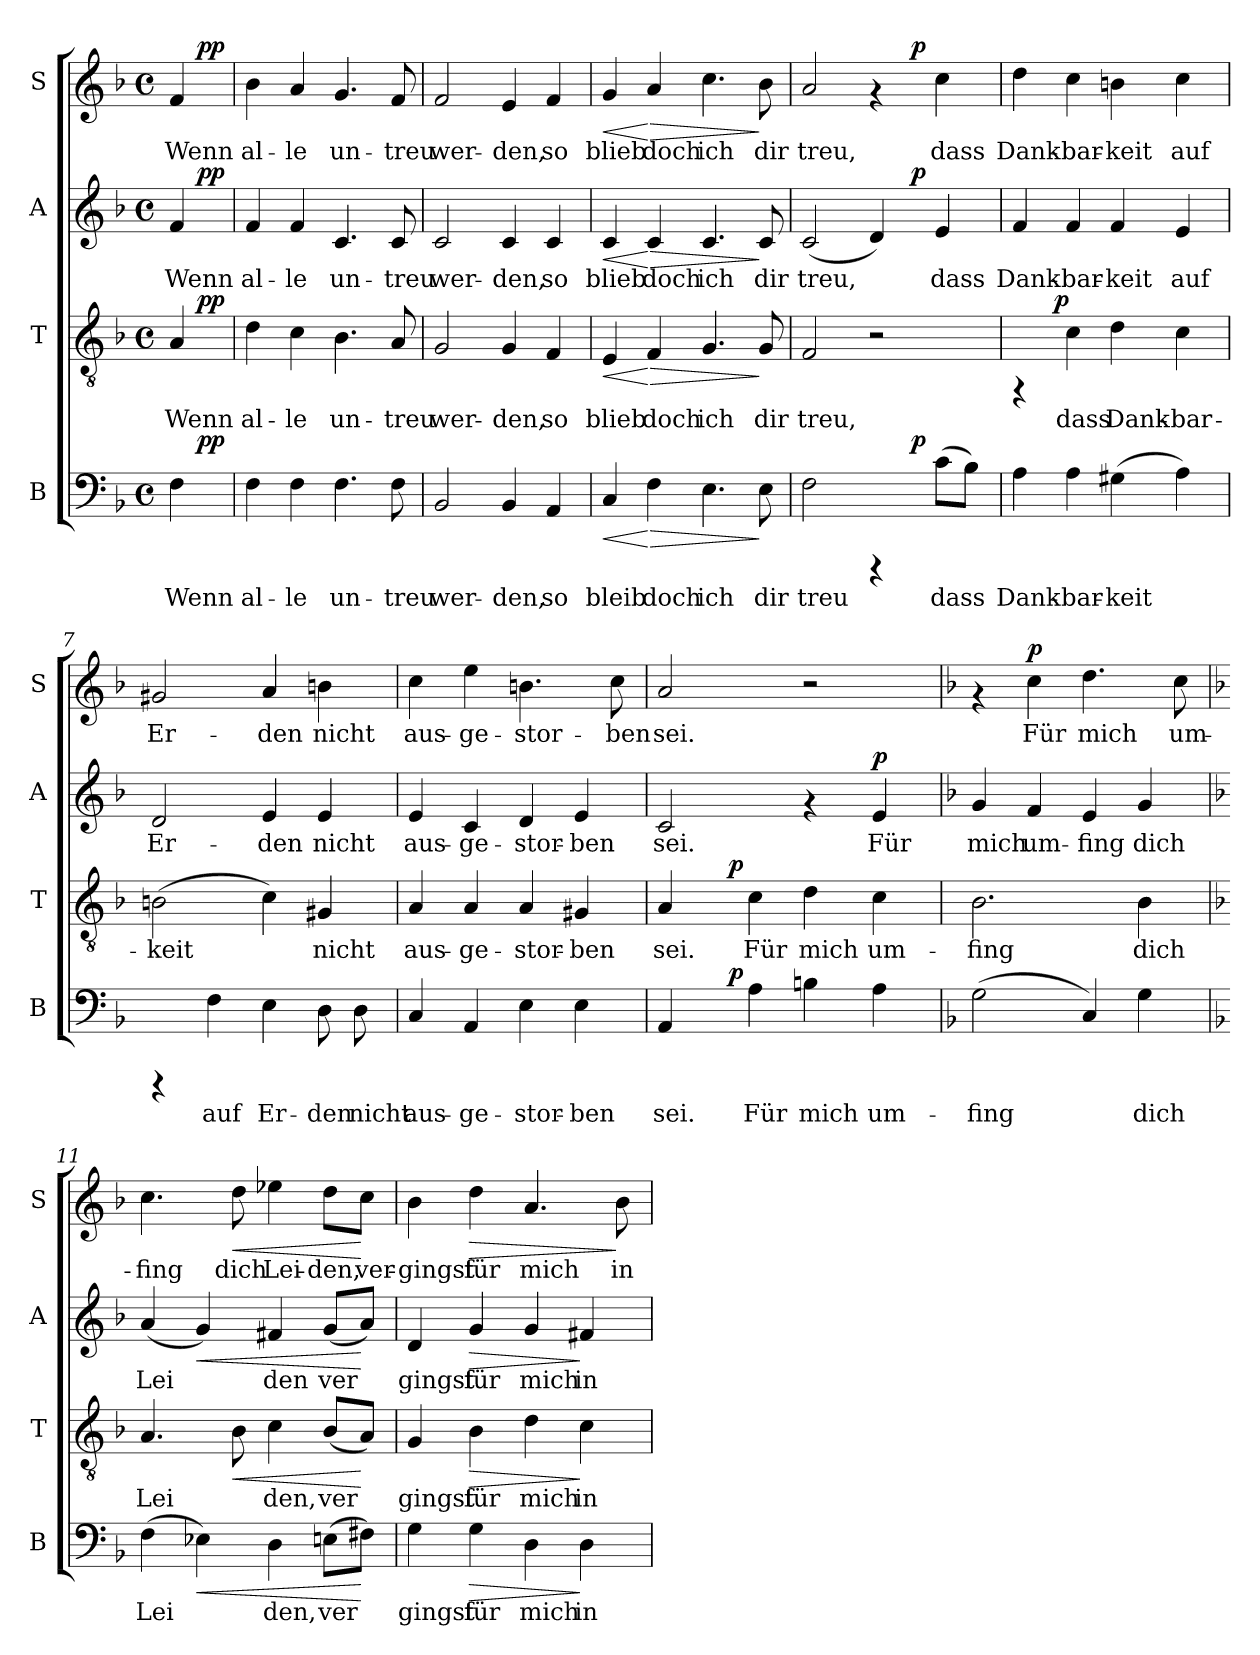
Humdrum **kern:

**kern	**text	**dynam	**kern	**text	**dynam	**kern	**text	**dynam	**kern	**text	**dynam
*part4	*part4	*part4	*part3	*part3	*part3	*part2	*part2	*part2	*part1	*part1	*part1
*staff4	*staff4	*staff4	*staff3	*staff3	*staff3	*staff2	*staff2	*staff2	*staff1	*staff1	*staff1
*I"B	*	*	*I"T	*	*	*I"A	*	*	*I"S	*	*
*I'B	*	*	*I'T	*	*	*I'A	*	*	*I'S	*	*
!!LO:PB:g=z
*stria5	*	*	*stria5	*	*	*stria5	*	*	*stria5	*	*
*clefF4	*	*	*clefGv2	*	*	*clefG2	*	*	*clefG2	*	*
*k[b-]	*	*	*k[b-]	*	*	*k[b-]	*	*	*k[b-]	*	*
*F:	*	*	*F:	*	*	*F:	*	*	*F:	*	*
*M4/4	*	*	*M4/4	*	*	*M4/4	*	*	*M4/4	*	*
*met(c)	*	*	*met(c)	*	*	*met(c)	*	*	*met(c)	*	*
=1	=1	=1	=1	=1	=1	=1	=1	=1	=1	=1	=1
!	!LO:LY:b:cj	!	!	!LO:LY:b:cj	!	!	!LO:LY:b:cj	!	!	!LO:LY:b:cj	!
*^	*	*	*^	*	*	*^	*	*	*^	*	*
4F\	16..ryy	Wenn	.	4A/	16..ryy	Wenn	.	4f/	16..ryy	Wenn	.	4f/	16..ryy	Wenn	.
!	!	!	!LO:DY:a	!	!	!	!LO:DY:a	!	!	!	!LO:DY:a	!	!	!	!LO:DY:a
.	8ryy	.	pp	.	8ryy	.	pp	.	8ryy	.	pp	.	8ryy	.	pp
.	64ryy	.	.	.	64ryy	.	.	.	64ryy	.	.	.	64ryy	.	.
=2	=2	=2	=2	=2	=2	=2	=2	=2	=2	=2	=2	=2	=2	=2	=2
!	!	!LO:LY:b:cj	!	!	!	!LO:LY:b:cj	!	!	!	!LO:LY:b:cj	!	!	!	!LO:LY:b:cj	!
*v	*v	*	*	*	*	*	*	*v	*v	*	*	*v	*v	*	*
*	*	*	*v	*v	*	*	*	*	*	*	*	*
4F\	al-	.	4d\	al-	.	4f/	al-	.	4b-\	al-	.
!	!LO:LY:b:cj	!	!	!LO:LY:b:cj	!	!	!LO:LY:b:cj	!	!	!LO:LY:b:cj	!
4F\	-le	.	4c\	-le	.	4f/	-le	.	4a/	-le	.
!	!LO:LY:b:cj	!	!	!LO:LY:b:cj	!	!	!LO:LY:b:cj	!	!	!LO:LY:b:cj	!
4.F\	un-	.	4.B-\	un-	.	4.c/	un-	.	4.g/	un-	.
!	!LO:LY:b:cj	!	!	!LO:LY:b:cj	!	!	!LO:LY:b:cj	!	!	!LO:LY:b:cj	!
8F\	-treu	.	8A/	-treu	.	8c/	-treu	.	8f/	-treu	.
=3	=3	=3	=3	=3	=3	=3	=3	=3	=3	=3	=3
!	!LO:LY:b:cj	!	!	!LO:LY:b:cj	!	!	!LO:LY:b:cj	!	!	!LO:LY:b:cj	!
2BB-/	wer-	.	2G/	wer-	.	2c/	wer-	.	2f/	wer-	.
!	!LO:LY:b:cj	!	!	!LO:LY:b:cj	!	!	!LO:LY:b:cj	!	!	!LO:LY:b:cj	!
4BB-/	-den,	.	4G/	-den,	.	4c/	-den,	.	4e/	-den,	.
!	!LO:LY:b:cj	!	!	!LO:LY:b:cj	!	!	!LO:LY:b:cj	!	!	!LO:LY:b:cj	!
4AA/	so	.	4F/	so	.	4c/	so	.	4f/	so	.
=4	=4	=4	=4	=4	=4	=4	=4	=4	=4	=4	=4
!	!LO:LY:b:cj	!LO:HP:b	!	!LO:LY:b:cj	!LO:HP:b	!	!LO:LY:b:cj	!LO:HP:b	!	!LO:LY:b:cj	!LO:HP:b
4C/	bleib	<	4E/	blieb	<	4c/	blieb	<	4g/	blieb	<
!	!LO:LY:b:cj	!LO:HP:n=1:b	!	!LO:LY:b:cj	!LO:HP:n=1:b	!	!LO:LY:b:cj	!LO:HP:n=1:b	!	!LO:LY:b:cj	!LO:HP:n=1:b
4F\	doch	[ >	4F/	doch	[ >	4c/	doch	[ >	4a/	doch	[ >
!	!LO:LY:b:cj	!	!	!LO:LY:b:cj	!	!	!LO:LY:b:cj	!	!	!LO:LY:b:cj	!
4.E\	ich	.	4.G/	ich	.	4.c/	ich	.	4.cc\	ich	.
!	!LO:LY:b:cj	!	!	!LO:LY:b:cj	!	!	!LO:LY:b:cj	!	!	!LO:LY:b:cj	!
8E\	dir	]	8G/	dir	]	8c/	dir	]	8b-\	dir	]
=5	=5	=5	=5	=5	=5	=5	=5	=5	=5	=5	=5
!	!LO:LY:b:cj	!	!	!LO:LY:b:cj	!	!	!LO:LY:b:cj	!	!	!LO:LY:b:cj	!
*^	*	*	*	*	*	*^	*	*	*^	*	*
2F\	2ryy	treu	.	2F/	treu,	.	(<2c/	2ryy	treu,	.	2a/	2ryy	treu,	.
!	!	!	!	!	!	!	!	!	!LO:LY:b:cj	!	!	!	!	!
4rCCC	8ryy	.	.	2r	.	.	4d/)	8ryy	.	.	4rf	8ryy	.	.
.	32ryy	.	.	.	.	.	.	32ryy	.	.	.	32ryy	.	.
!	!	!	!LO:DY:a	!	!	!	!	!	!	!LO:DY:a	!	!	!	!LO:DY:a
.	4ryy	.	p	.	.	.	.	4ryy	.	p	.	4ryy	.	p
!	!	!LO:LY:b:cj	!	!	!	!	!	!	!LO:LY:b:cj	!	!	!	!LO:LY:b:cj	!
(>8c\L	.	dass	.	.	.	.	4e/	.	dass	.	4cc\	.	dass	.
!	!	!LO:LY:b:cj	!	!	!	!	!	!	!	!	!	!	!	!
8B-\J)	.	.	.	.	.	.	.	.	.	.	.	.	.	.
.	16.ryy	.	.	.	.	.	.	16.ryy	.	.	.	16.ryy	.	.
=6	=6	=6	=6	=6	=6	=6	=6	=6	=6	=6	=6	=6	=6	=6
!	!	!LO:LY:b:cj	!	!	!	!	!	!	!LO:LY:b:cj	!	!	!	!LO:LY:b:cj	!
*	*	*	*	*	*	*	*v	*v	*	*	*	*	*	*
*v	*v	*	*	*^	*	*	*	*	*	*v	*v	*	*
4A\	Dank-	.	4rFF	8..ryy	.	.	4f/	Dank-	.	4dd\	Dank-	.
!	!	!	!	!	!	!LO:DY:a	!	!	!	!	!	!
.	.	.	.	2ryy	.	p	.	.	.	.	.	.
!	!LO:LY:b:cj	!	!	!	!LO:LY:b:cj	!	!	!LO:LY:b:cj	!	!	!LO:LY:b:cj	!
4A\	-bar-	.	4c\	.	dass	.	4f/	-bar-	.	4cc\	-bar-	.
!	!LO:LY:b:cj	!	!	!	!LO:LY:b:cj	!	!	!LO:LY:b:cj	!	!	!LO:LY:b:cj	!
(>4G#X\	-keit	.	4d\	.	Dank-	.	4f/	-keit	.	4bn\	-keit	.
.	.	.	.	4ryy	.	.	.	.	.	.	.	.
!	!LO:LY:b:cj	!	!	!	!LO:LY:b:cj	!	!	!LO:LY:b:cj	!	!	!LO:LY:b:cj	!
4A\)	.	.	4c\	.	-bar-	.	4e/	auf	.	4cc\	auf	.
.	.	.	.	32ryy	.	.	.	.	.	.	.	.
!!LO:LB:g=z
=7	=7	=7	=7	=7	=7	=7	=7	=7	=7	=7	=7	=7
!	!	!	!	!	!LO:LY:b:cj	!	!	!LO:LY:b:cj	!	!	!LO:LY:b:cj	!
*	*	*	*v	*v	*	*	*	*	*	*	*	*
4rCCC	.	.	(>2Bn\	-keit	.	2d/	Er-	.	2g#X/	Er-	.
!	!LO:LY:b:cj	!	!	!	!	!	!	!	!	!	!
4F\	auf	.	.	.	.	.	.	.	.	.	.
!	!LO:LY:b:cj	!	!	!LO:LY:b:cj	!	!	!LO:LY:b:cj	!	!	!LO:LY:b:cj	!
4E\	Er-	.	4c\)	.	.	4e/	-den	.	4a/	-den	.
!	!LO:LY:b:cj	!	!	!LO:LY:b:cj	!	!	!LO:LY:b:cj	!	!	!LO:LY:b:cj	!
8D\	-den	.	4G#X/	nicht	.	4e/	nicht	.	4bn\	nicht	.
!	!LO:LY:b:cj	!	!	!	!	!	!	!	!	!	!
8D\	nicht	.	.	.	.	.	.	.	.	.	.
=8	=8	=8	=8	=8	=8	=8	=8	=8	=8	=8	=8
!	!LO:LY:b:cj	!	!	!LO:LY:b:cj	!	!	!LO:LY:b:cj	!	!	!LO:LY:b:cj	!
4C/	aus-	.	4A/	aus-	.	4e/	aus-	.	4cc\	aus-	.
!	!LO:LY:b:cj	!	!	!LO:LY:b:cj	!	!	!LO:LY:b:cj	!	!	!LO:LY:b:cj	!
4AA/	-ge-	.	4A/	-ge-	.	4c/	-ge-	.	4ee\	-ge-	.
!	!LO:LY:b:cj	!	!	!LO:LY:b:cj	!	!	!LO:LY:b:cj	!	!	!LO:LY:b:cj	!
4E\	-stor-	.	4A/	-stor-	.	4d/	-stor-	.	4.bn\	-stor-	.
!	!LO:LY:b:cj	!	!	!LO:LY:b:cj	!	!	!LO:LY:b:cj	!	!	!	!
4E\	-ben	.	4G#X/	-ben	.	4e/	-ben	.	.	.	.
!	!	!	!	!	!	!	!	!	!	!LO:LY:b:cj	!
.	.	.	.	.	.	.	.	.	8cc\	-ben	.
=9	=9	=9	=9	=9	=9	=9	=9	=9	=9	=9	=9
!	!LO:LY:b:cj	!	!	!LO:LY:b:cj	!	!	!LO:LY:b:cj	!	!	!LO:LY:b:cj	!
*^	*	*	*^	*	*	*	*	*	*	*	*
4AA/	8ryy	sei.	.	4A/	8ryy	sei.	.	2c/	sei.	.	2a/	sei.	.
.	16ryy	.	.	.	16ryy	.	.	.	.	.	.	.	.
.	64ryy	.	.	.	64ryy	.	.	.	.	.	.	.	.
!	!	!	!LO:DY:a	!	!	!	!LO:DY:a	!	!	!	!	!	!
.	2ryy	.	p	.	2ryy	.	p	.	.	.	.	.	.
!	!	!LO:LY:b:cj	!	!	!	!LO:LY:b:cj	!	!	!	!	!	!	!
4A\	.	Für	.	4c\	.	Für	.	.	.	.	.	.	.
!	!	!LO:LY:b:cj	!	!	!	!LO:LY:b:cj	!	!	!	!	!	!	!
4Bn\	.	mich	.	4d\	.	mich	.	4rf	.	.	2r	.	.
.	4ryy	.	.	.	4ryy	.	.	.	.	.	.	.	.
!	!	!LO:LY:b:cj	!	!	!	!LO:LY:b:cj	!	!	!LO:LY:b:cj	!LO:DY:a	!	!	!
4A\	.	um-	.	4c\	.	um-	.	4e/	Für	p	.	.	.
.	32.ryy	.	.	.	32.ryy	.	.	.	.	.	.	.	.
*v	*v	*	*	*	*	*	*	*	*	*	*	*	*
*	*	*	*v	*v	*	*	*	*	*	*	*	*
=10	=10	=10	=10	=10	=10	=10	=10	=10	=10	=10	=10
*	*	*	*k[]	*	*	*	*	*	*	*	*
*	*	*	*C:	*	*	*	*	*	*	*	*
*^	*	*	*^	*	*	*	*	*	*	*	*
!	!	!LO:LY:b:cj	!	!	!	!LO:LY:b:cj	!	!	!LO:LY:b:cj	!	!	!	!
*v	*v	*	*	*	*	*	*	*	*	*	*	*	*
*	*	*	*v	*v	*	*	*	*	*	*	*	*
(>2G\	-fing	.	2.B\	-fing	.	4g/	mich	.	4rf	.	.
!	!	!	!	!	!	!	!LO:LY:b:cj	!	!	!LO:LY:b:cj	!LO:DY:a
.	.	.	.	.	.	4f/	um-	.	4cc\	Für	p
!	!LO:LY:b:cj	!	!	!	!	!	!LO:LY:b:cj	!	!	!LO:LY:b:cj	!
4C/)	.	.	.	.	.	4e/	-fing	.	4.dd\	mich	.
!	!LO:LY:b:cj	!	!	!LO:LY:b:cj	!	!	!LO:LY:b:cj	!	!	!	!
4G\	dich	.	4B\	dich	.	4g/	dich	.	.	.	.
!	!	!	!	!	!	!	!	!	!	!LO:LY:b:cj	!
.	.	.	.	.	.	.	.	.	8cc\	um-	.
!!LO:PB:g=z
=11	=11	=11	=11	=11	=11	=11	=11	=11	=11	=11	=11
*	*	*	*k[b-]	*	*	*	*	*	*	*	*
*	*	*	*F:	*	*	*	*	*	*	*	*
!	!LO:LY:b:cj	!	!	!LO:LY:b:cj	!	!	!LO:LY:b:cj	!	!	!LO:LY:b:cj	!
(>4F\	Lei-	.	4.A/	Lei-	.	(<4a/	Lei-	.	4.cc\	-fing	.
!	!LO:LY:b:cj	!LO:HP:b	!	!	!	!	!LO:LY:b:cj	!LO:HP:b	!	!	!
4E-X\)	--	<	.	.	.	4g/)	--	<	.	.	.
!	!	!	!	!LO:LY:b:cj	!LO:HP:b	!	!	!	!	!LO:LY:b:cj	!LO:HP:b
.	.	.	8B-\	--	<	.	.	.	8dd\	dich	<
!	!LO:LY:b:cj	!	!	!LO:LY:b:cj	!	!	!LO:LY:b:cj	!	!	!LO:LY:b:cj	!
4D\	-den,	.	4c\	-den,	.	4f#X/	-den	.	4ee-X\	Lei-	.
!	!LO:LY:b:cj	!	!	!LO:LY:b:cj	!	!	!LO:LY:b:cj	!	!	!LO:LY:b:cj	!
(>8En\L	ver-	.	(<8B-/L	ver-	.	(<8g/L	ver-	.	8dd\L	-den,	.
!	!LO:LY:b:cj	!	!	!LO:LY:b:cj	!	!	!LO:LY:b:cj	!	!	!LO:LY:b:cj	!
8F#X\J)	--	[	8A/J)	--	[	8a/J)	--	[	8cc\J	ver-	[
=12	=12	=12	=12	=12	=12	=12	=12	=12	=12	=12	=12
!	!LO:LY:b:cj	!	!	!LO:LY:b:cj	!	!	!LO:LY:b:cj	!	!	!LO:LY:b:cj	!
4G\	-gingst	.	4G/	-gingst	.	4d/	-gingst	.	4b-\	-gingst	.
!	!LO:LY:b:cj	!LO:HP:b	!	!LO:LY:b:cj	!LO:HP:b	!	!LO:LY:b:cj	!LO:HP:b	!	!LO:LY:b:cj	!LO:HP:b
4G\	für	>	4B-\	für	>	4g/	für	>	4dd\	für	>
!	!LO:LY:b:cj	!	!	!LO:LY:b:cj	!	!	!LO:LY:b:cj	!	!	!LO:LY:b:cj	!
4D\	mich	.	4d\	mich	.	4g/	mich	.	4.a/	mich	.
!	!LO:LY:b:cj	!	!	!LO:LY:b:cj	!	!	!LO:LY:b:cj	!	!	!	!
4D\	in	]	4c\	in	]	4f#X/	in	]	.	.	.
!	!	!	!	!	!	!	!	!	!	!LO:LY:b:cj	!
.	.	.	.	.	.	.	.	.	8b-\	in	]
=	=	=	=	=	=	=	=	=	=	=	=
*-	*-	*-	*-	*-	*-	*-	*-	*-	*-	*-	*-
